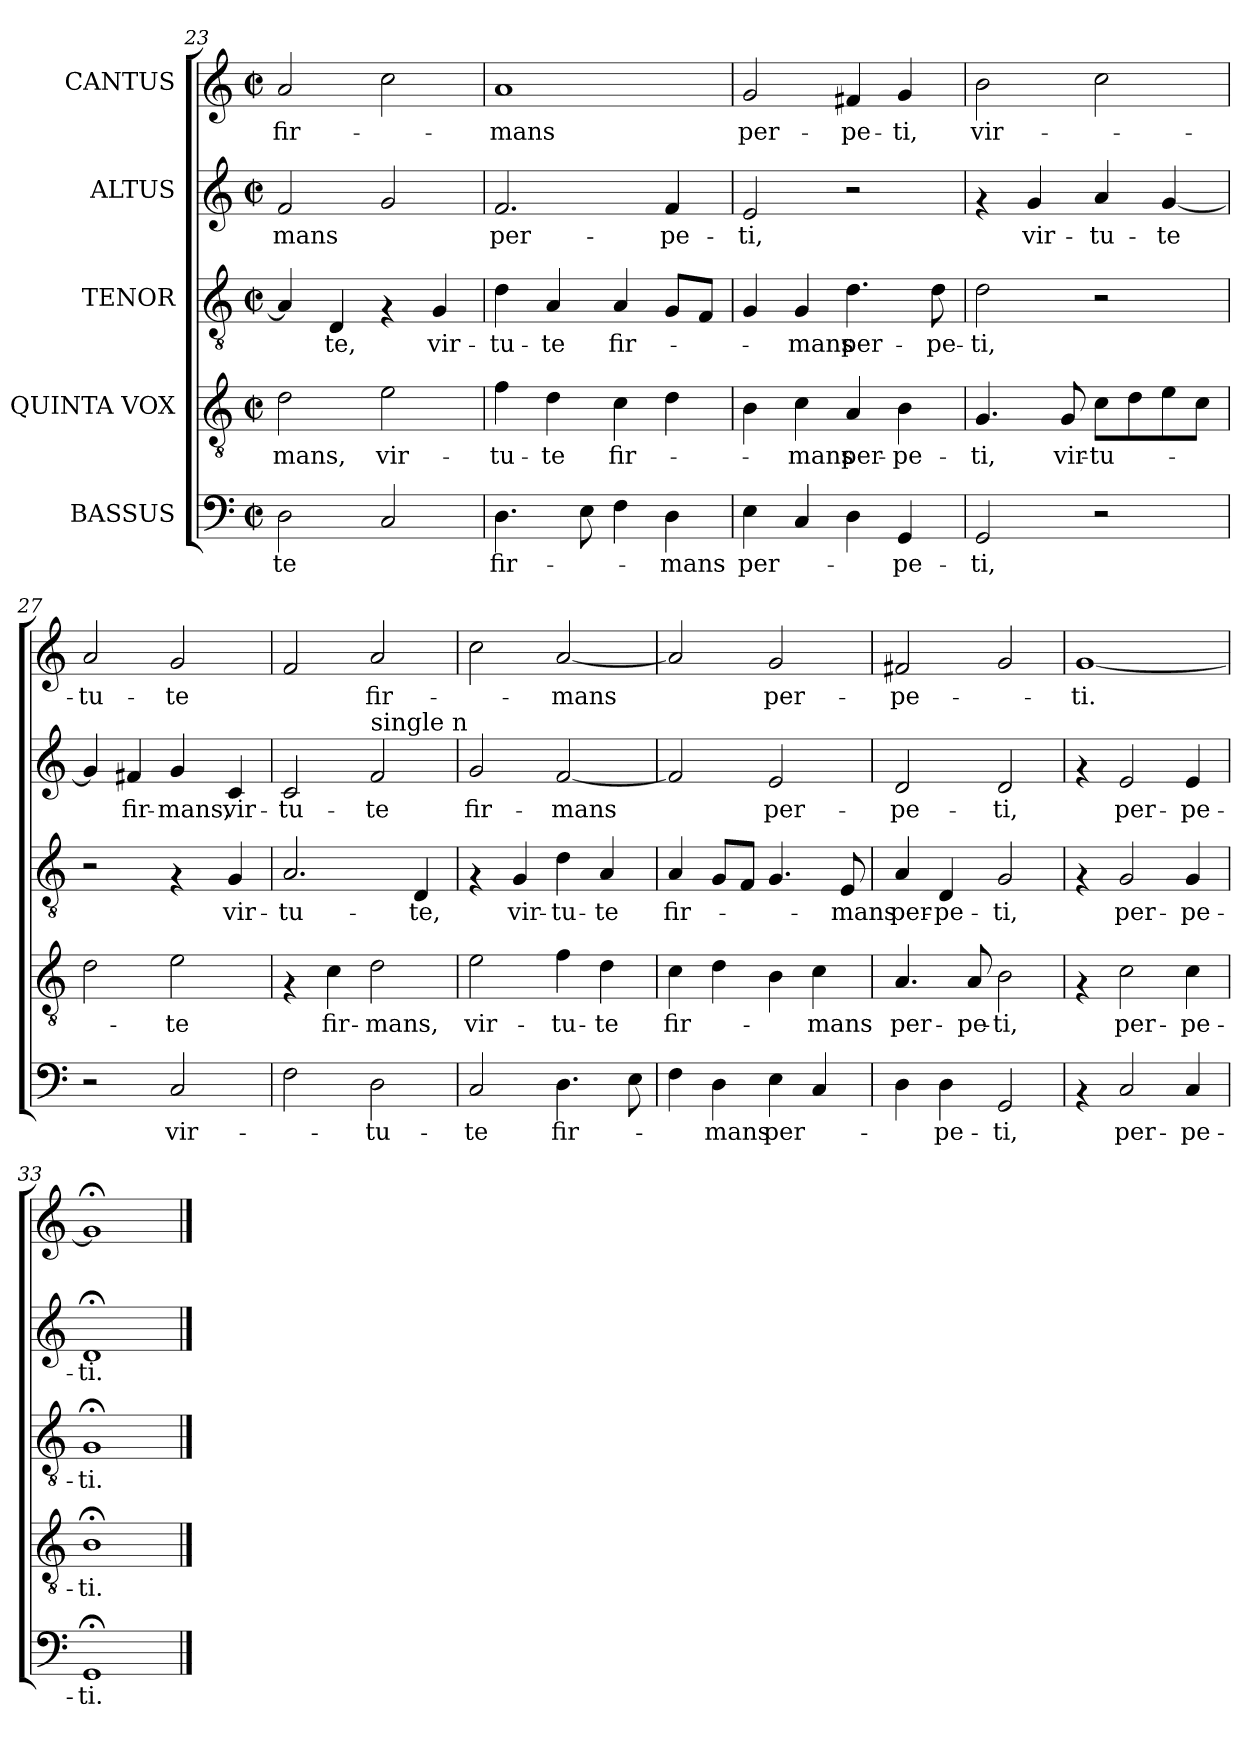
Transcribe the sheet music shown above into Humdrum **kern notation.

**kern	**text	**kern	**text	**kern	**text	**kern	**text	**kern	**text
*part5	*part5	*part4	*part4	*part3	*part3	*part2	*part2	*part1	*part1
*staff5	*staff5	*staff4	*staff4	*staff3	*staff3	*staff2	*staff2	*staff1	*staff1
*I"BASSUS	*	*I"QUINTA VOX	*	*I"TENOR	*	*I"ALTUS	*	*I"CANTUS	*
*clefF4	*	*clefGv2	*	*clefGv2	*	*clefG2	*	*clefG2	*
*k[]	*	*k[]	*	*k[]	*	*k[]	*	*k[]	*
*C:	*	*C:	*	*C:	*	*C:	*	*C:	*
*M2/2	*	*M2/2	*	*M2/2	*	*M2/2	*	*M2/2	*
*met(c|)	*	*met(c|)	*	*met(c|)	*	*met(c|)	*	*met(c|)	*
=23	=23	=23	=23	=23	=23	=23	=23	=23	=23
!	!LO:LY:b	!	!LO:LY:b	!	!	!	!LO:LY:b	!	!LO:LY:b:rj
2D\	-te	2d\	-mans,	4A/]	.	2f/	-mans	2a/	fir-
!	!	!	!	!	!LO:LY:b	!	!	!	!
.	.	.	.	4D/	-te,	.	.	.	.
!	!	!	!LO:LY:b	!	!	!	!	!	!
2C/	.	2e\	vir-	4rF	.	2g/	.	2cc\	.
!	!	!	!	!	!LO:LY:b	!	!	!	!
.	.	.	.	4G/	vir-	.	.	.	.
=24	=24	=24	=24	=24	=24	=24	=24	=24	=24
!	!LO:LY:b	!	!LO:LY:b	!	!LO:LY:b	!	!LO:LY:b	!	!LO:LY:b:rj
4.D\	fir-	4f\	-tu-	4d\	-tu-	2.f/	per-	1a	-mans
!	!	!	!LO:LY:b	!	!LO:LY:b	!	!	!	!
.	.	4d\	-te	4A/	-te	.	.	.	.
8E\	.	.	.	.	.	.	.	.	.
!	!	!	!LO:LY:b	!	!LO:LY:b	!	!	!	!
4F\	.	4c\	fir-	4A/	fir-	.	.	.	.
!	!LO:LY:b	!	!	!	!	!	!LO:LY:b	!	!
4D\	-mans	4d\	.	8G/L	.	4f/	-pe-	.	.
.	.	.	.	8F/J	.	.	.	.	.
=25	=25	=25	=25	=25	=25	=25	=25	=25	=25
!	!LO:LY:b	!	!	!	!	!	!LO:LY:b	!	!LO:LY:b:rj
4E\	per-	4B\	.	4G/	.	2e/	-ti,	2g/	per-
!	!	!	!LO:LY:b	!	!LO:LY:b	!	!	!	!
4C/	.	4c\	-mans	4G/	-mans	.	.	.	.
!	!	!	!LO:LY:b	!	!LO:LY:b	!	!	!	!LO:LY:b:rj
4D\	.	4A/	per-	4.d\	per-	2r	.	4f#X/	-pe-
!	!LO:LY:b	!	!LO:LY:b	!	!	!	!	!	!LO:LY:b:rj
4GG/	-pe-	4B\	-pe-	.	.	.	.	4g/	-ti,
!	!	!	!	!	!LO:LY:b	!	!	!	!
.	.	.	.	8d\	-pe-	.	.	.	.
=26	=26	=26	=26	=26	=26	=26	=26	=26	=26
!	!LO:LY:b	!	!LO:LY:b	!	!LO:LY:b	!	!	!	!LO:LY:b:rj
2GG/	-ti,	4.G/	-ti,	2d\	-ti,	4rf	.	2b\	vir-
!	!	!	!	!	!	!	!LO:LY:b	!	!
.	.	.	.	.	.	4g/	vir-	.	.
!	!	!	!LO:LY:b	!	!	!	!	!	!
.	.	8G/	vir-	.	.	.	.	.	.
!	!	!	!LO:LY:b	!	!	!	!LO:LY:b	!	!
2r	.	8c\L	-tu-	2r	.	4a/	-tu-	2cc\	.
.	.	8d\	.	.	.	.	.	.	.
!	!	!	!	!	!	!	!LO:LY:b	!	!
.	.	8e\	.	.	.	[<4g/	-te	.	.
.	.	8c\J	.	.	.	.	.	.	.
!!LO:LB:g=z
=27	=27	=27	=27	=27	=27	=27	=27	=27	=27
!	!	!	!	!	!	!	!	!	!LO:LY:b:rj
2r	.	2d\	.	2r	.	4g/]	.	2a/	-tu-
!	!	!	!	!	!	!	!LO:LY:b	!	!
.	.	.	.	.	.	4f#X/	fir-	.	.
!	!LO:LY:b	!	!LO:LY:b	!	!	!	!LO:LY:b	!	!LO:LY:b:rj
2C/	vir-	2e\	-te	4rF	.	4g/	-mans,	2g/	-te
!	!	!	!	!	!LO:LY:b	!	!LO:LY:b	!	!
.	.	.	.	4G/	vir-	4c/	vir-	.	.
=28	=28	=28	=28	=28	=28	=28	=28	=28	=28
!	!	!	!	!	!LO:LY:b	!	!LO:LY:b	!	!
2F\	.	4rF	.	2.A/	-tu-	2c/	-tu-	2f/	.
!	!	!	!LO:LY:b	!	!	!	!	!	!
.	.	4c\	fir-	.	.	.	.	.	.
!	!	!	!	!	!	!LO:TX:a:t=single n	!	!	!
!	!LO:LY:b	!	!LO:LY:b	!	!	!	!LO:LY:b	!	!LO:LY:b:rj
2D\	-tu-	2d\	-mans,	.	.	2f/	-te	2a/	fir-
!	!	!	!	!	!LO:LY:b	!	!	!	!
.	.	.	.	4D/	-te,	.	.	.	.
=29	=29	=29	=29	=29	=29	=29	=29	=29	=29
!	!LO:LY:b	!	!LO:LY:b	!	!	!	!LO:LY:b	!	!
2C/	-te	2e\	vir-	4rF	.	2g/	fir-	2cc\	.
!	!	!	!	!	!LO:LY:b	!	!	!	!
.	.	.	.	4G/	vir-	.	.	.	.
!	!LO:LY:b	!	!LO:LY:b	!	!LO:LY:b	!	!LO:LY:b	!	!LO:LY:b:rj
4.D\	fir-	4f\	-tu-	4d\	-tu-	[<2f/	-mans	[<2a/	-mans
!	!	!	!LO:LY:b	!	!LO:LY:b	!	!	!	!
.	.	4d\	-te	4A/	-te	.	.	.	.
8E\	.	.	.	.	.	.	.	.	.
=30	=30	=30	=30	=30	=30	=30	=30	=30	=30
!	!	!	!LO:LY:b	!	!LO:LY:b	!	!	!	!
4F\	.	4c\	fir-	4A/	fir-	2f/]	.	2a/]	.
!	!LO:LY:b	!	!	!	!	!	!	!	!
4D\	-mans	4d\	.	8G/L	.	.	.	.	.
.	.	.	.	8F/J	.	.	.	.	.
!	!LO:LY:b	!	!	!	!	!	!LO:LY:b	!	!LO:LY:b:rj
4E\	per-	4B\	.	4.G/	.	2e/	per-	2g/	per-
!	!	!	!LO:LY:b	!	!	!	!	!	!
4C/	.	4c\	-mans	.	.	.	.	.	.
!	!	!	!	!	!LO:LY:b	!	!	!	!
.	.	.	.	8E/	-mans	.	.	.	.
=31	=31	=31	=31	=31	=31	=31	=31	=31	=31
!	!	!	!LO:LY:b	!	!LO:LY:b	!	!LO:LY:b	!	!LO:LY:b:rj
4D\	.	4.A/	per-	4A/	per-	2d/	-pe-	2f#X/	-pe-
!	!LO:LY:b	!	!	!	!LO:LY:b	!	!	!	!
4D\	-pe-	.	.	4D/	-pe-	.	.	.	.
!	!	!	!LO:LY:b	!	!	!	!	!	!
.	.	8A/	-pe-	.	.	.	.	.	.
!	!LO:LY:b	!	!LO:LY:b	!	!LO:LY:b	!	!LO:LY:b	!	!
2GG/	-ti,	2B\	-ti,	2G/	-ti,	2d/	-ti,	2g/	.
=32	=32	=32	=32	=32	=32	=32	=32	=32	=32
!	!	!	!	!	!	!	!	!	!LO:LY:b:rj
4rAA	.	4rF	.	4rF	.	4rf	.	[<1g	-ti.
!	!LO:LY:b	!	!LO:LY:b	!	!LO:LY:b	!	!LO:LY:b	!	!
2C/	per-	2c\	per-	2G/	per-	2e/	per-	.	.
!	!LO:LY:b	!	!LO:LY:b	!	!LO:LY:b	!	!LO:LY:b	!	!
4C/	-pe-	4c\	-pe-	4G/	-pe-	4e/	-pe-	.	.
=33	=33	=33	=33	=33	=33	=33	=33	=33	=33
!	!LO:LY:b	!	!LO:LY:b	!	!LO:LY:b	!	!LO:LY:b	!	!
1GG;	-ti.	1B;<	-ti.	1G;	-ti.	1d;	-ti.	1g;]	.
==	==	==	==	==	==	==	==	==	==
*-	*-	*-	*-	*-	*-	*-	*-	*-	*-
